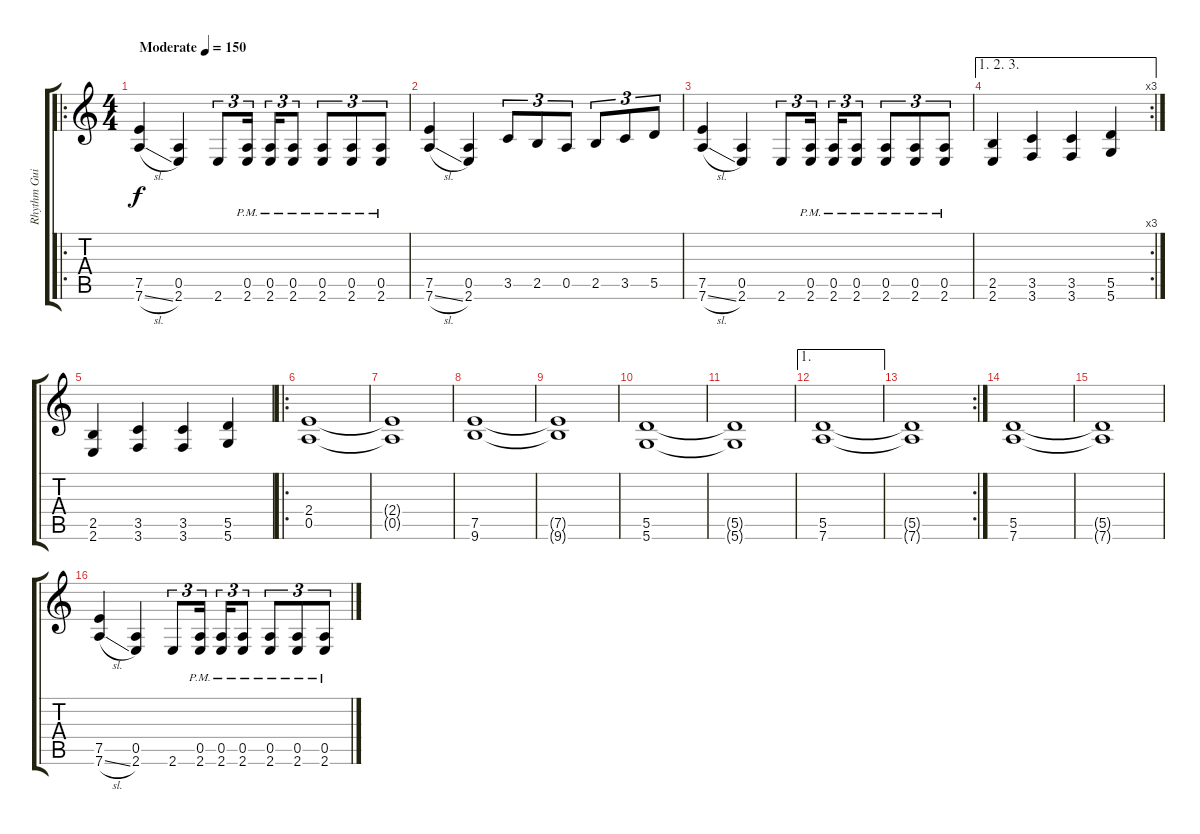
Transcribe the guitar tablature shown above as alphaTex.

\track ("Rhythm Guitar" "Rhythm Gui") {instrument distortionguitar}
\staff {score tabs}
\tuning (E4 B3 G3 D3 A2 D2) {hide}
\ro
\ts (4 4)
\tempo (150 "Moderate")
\clef g2
\ks c
(7.5 7.6{sl}).4{dy f instrument distortionguitar} (0.5 2.6).4 2.6.8{tu (3 2)} (0.5{pm} 2.6).16{tu (3 2) beam splitsecondary} (0.5{pm} 2.6).16{tu (3 2)} (0.5{pm} 2.6).8{tu (3 2)} (0.5{pm} 2.6).8{tu (3 2)} (0.5{pm} 2.6).8{tu (3 2)} (0.5{pm} 2.6).8{tu (3 2)} |
(7.5 7.6{sl}).4 (0.5 2.6).4 3.5.8{tu (3 2)} 2.5.8{tu (3 2)} 0.5.8{tu (3 2)} 2.5.8{tu (3 2)} 3.5.8{tu (3 2)} 5.5.8{tu (3 2)} |
(7.5 7.6{sl}).4 (0.5 2.6).4 2.6.8{tu (3 2)} (0.5{pm} 2.6).16{tu (3 2) beam splitsecondary} (0.5{pm} 2.6).16{tu (3 2)} (0.5{pm} 2.6).8{tu (3 2)} (0.5{pm} 2.6).8{tu (3 2)} (0.5{pm} 2.6).8{tu (3 2)} (0.5{pm} 2.6).8{tu (3 2)} |
\ae (1 2 3)
\rc 3
(2.5 2.6).4 (3.5 3.6).4 (3.5 3.6).4 (5.5 5.6).4 |
(2.5 2.6).4 (3.5 3.6).4 (3.5 3.6).4 (5.5 5.6).4 |
\ro
(2.4 0.5).1 |
(2.4{t} 0.5{t}).1 |
(7.5 9.6).1 |
(7.5{t} 9.6{t}).1 |
(5.5 5.6).1 |
(5.5{t} 5.6{t}).1 |
\ae 1
(5.5 7.6).1 |
\rc 2
(5.5{t} 7.6{t}).1 |
(5.5 7.6).1 |
(5.5{t} 7.6{t}).1 |
(7.5 7.6{sl}).4 (0.5 2.6).4 2.6.8{tu (3 2)} (0.5{pm} 2.6).16{tu (3 2) beam splitsecondary} (0.5{pm} 2.6).16{tu (3 2)} (0.5{pm} 2.6).8{tu (3 2)} (0.5{pm} 2.6).8{tu (3 2)} (0.5{pm} 2.6).8{tu (3 2)} (0.5{pm} 2.6).8{tu (3 2)}
